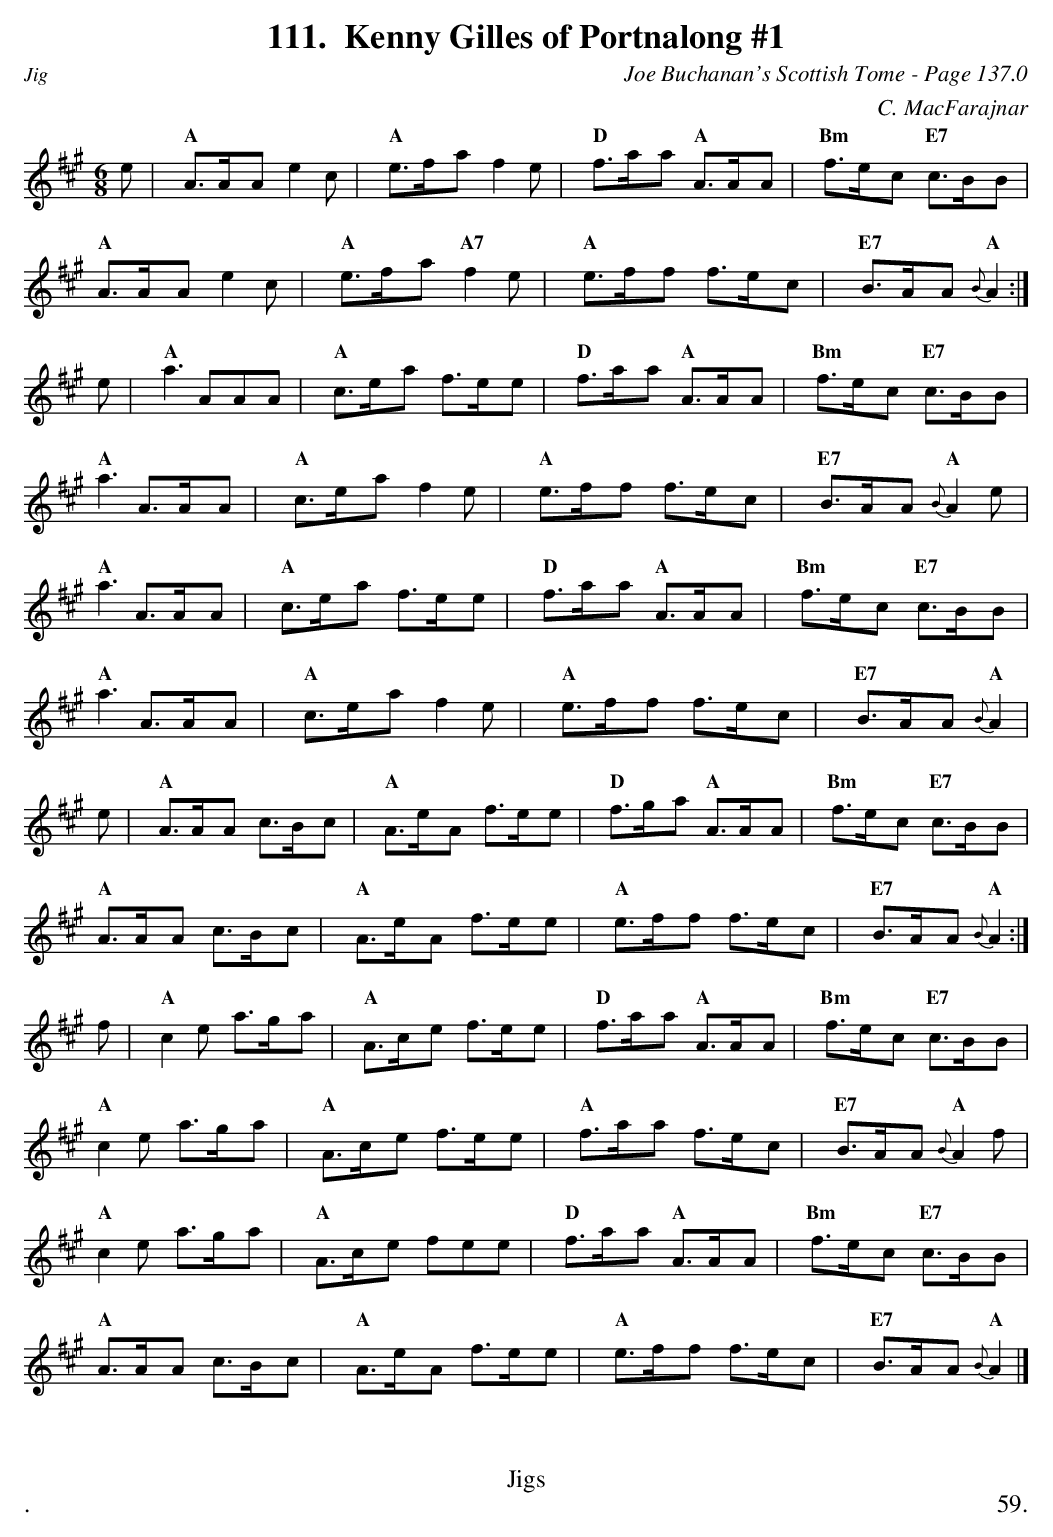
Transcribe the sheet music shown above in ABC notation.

X:1
T:Kenny Gilles of Portnalong #1
C:Joe Buchanan's Scottish Tome - Page 137.0
C:C. MacFarajnar
L:1/8
M:6/8
K:A
e | "A" A>AA e2 c | "A" e>fa f2 e | "D" f>aa "A" A>AA | "Bm" f>ec "E7" c>BB |
"A" A>AA e2 c | "A" e>fa "A7" f2 e | "A" e>ff f>ec | "E7" B>AA "A" {B}A2 :|
e | "A" a3 AAA | "A" c>ea f>ee | "D" f>aa "A" A>AA | "Bm" f>ec "E7" c>BB |
"A" a3 A>AA | "A" c>ea f2 e | "A" e>ff f>ec | "E7" B>AA "A" {B}A2 e |
"A" a3 A>AA | "A" c>ea f>ee | "D" f>aa "A" A>AA | "Bm" f>ec "E7" c>BB |
"A" a3 A>AA | "A" c>ea f2 e | "A" e>ff f>ec | "E7" B>AA "A" {B}A2 |
e | "A" A>AA c>Bc | "A" A>eA f>ee | "D" f>ga "A" A>AA | "Bm" f>ec "E7" c>BB |
"A" A>AA c>Bc | "A" A>eA f>ee | "A" e>ff f>ec | "E7" B>AA "A" {B}A2 :|
f | "A" c2 e a>ga | "A" A>ce f>ee | "D" f>aa "A" A>AA | "Bm" f>ec "E7" c>BB |
"A" c2 e a>ga | "A" A>ce f>ee | "A" f>aa f>ec | "E7" B>AA "A" {B}A2 f |
"A" c2 e a>ga | "A" A>ce fee | "D" f>aa "A" A>AA | "Bm" f>ec "E7" c>BB |
"A" A>AA c>Bc | "A" A>eA f>ee | "A" e>ff f>ec | "E7" B>AA "A" {B}A2 |]
